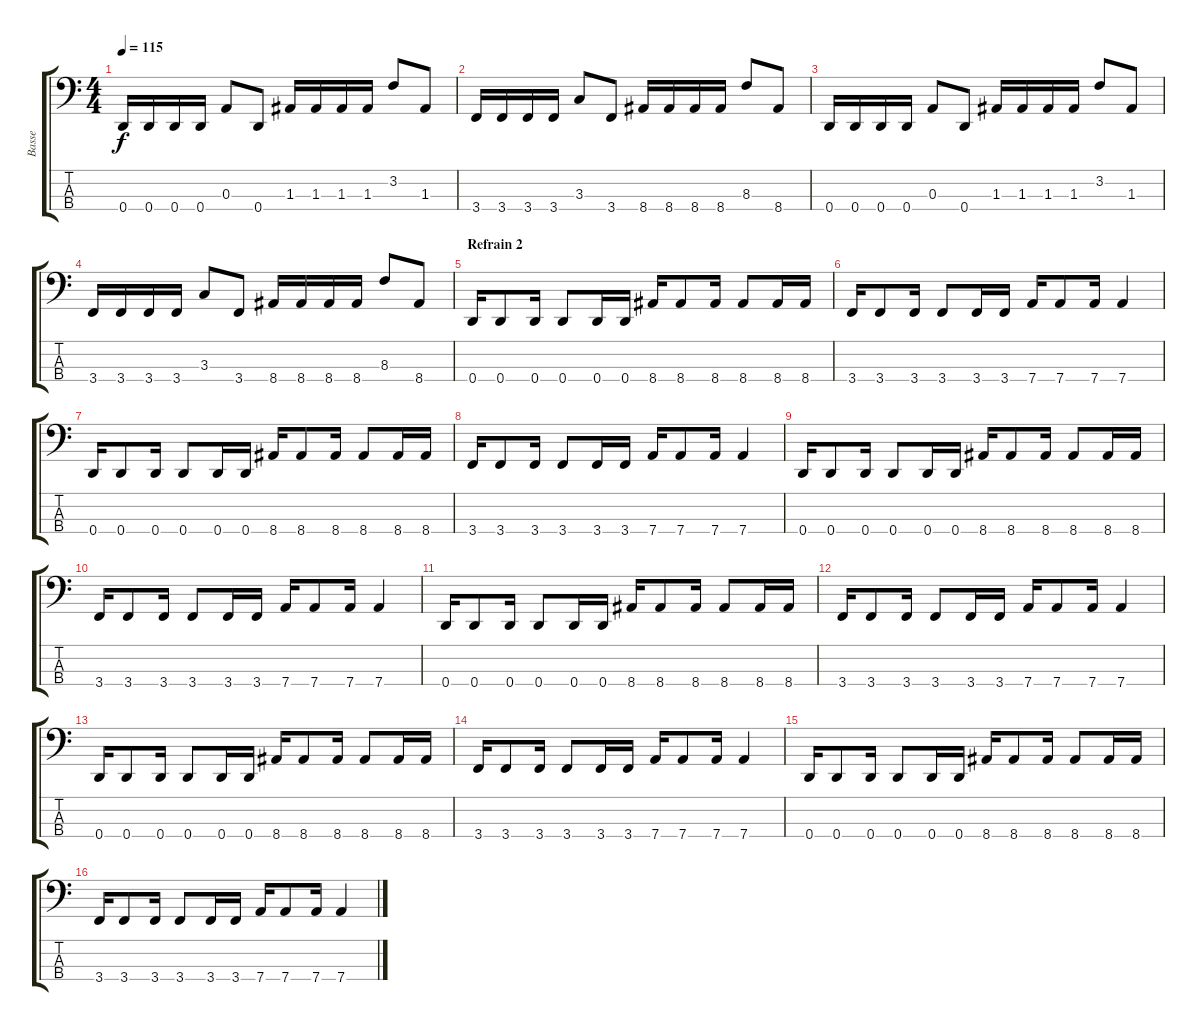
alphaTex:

\track ("Basse" "Basse") {instrument electricbassfinger}
\staff {score tabs}
\tuning (G2 D2 A1 D1) {hide}
\ts (4 4)
\tempo 115
\clef f4
\ks c
0.4.16{dy f} 0.4.16 0.4.16 0.4.16 0.3.8 0.4.8 1.3.16 1.3.16 1.3.16 1.3.16 3.2.8 1.3.8 |
3.4.16 3.4.16 3.4.16 3.4.16 3.3.8 3.4.8 8.4.16 8.4.16 8.4.16 8.4.16 8.3.8 8.4.8 |
0.4.16 0.4.16 0.4.16 0.4.16 0.3.8 0.4.8 1.3.16 1.3.16 1.3.16 1.3.16 3.2.8 1.3.8 |
3.4.16 3.4.16 3.4.16 3.4.16 3.3.8 3.4.8 8.4.16 8.4.16 8.4.16 8.4.16 8.3.8 8.4.8 |
\section ("" "Refrain 2")
0.4.16 0.4.8 0.4.16 0.4.8 0.4.16 0.4.16 8.4.16 8.4.8 8.4.16 8.4.8 8.4.16 8.4.16 |
3.4.16 3.4.8 3.4.16 3.4.8 3.4.16 3.4.16 7.4.16 7.4.8 7.4.16 7.4.4 |
0.4.16 0.4.8 0.4.16 0.4.8 0.4.16 0.4.16 8.4.16 8.4.8 8.4.16 8.4.8 8.4.16 8.4.16 |
3.4.16 3.4.8 3.4.16 3.4.8 3.4.16 3.4.16 7.4.16 7.4.8 7.4.16 7.4.4 |
0.4.16 0.4.8 0.4.16 0.4.8 0.4.16 0.4.16 8.4.16 8.4.8 8.4.16 8.4.8 8.4.16 8.4.16 |
3.4.16 3.4.8 3.4.16 3.4.8 3.4.16 3.4.16 7.4.16 7.4.8 7.4.16 7.4.4 |
0.4.16 0.4.8 0.4.16 0.4.8 0.4.16 0.4.16 8.4.16 8.4.8 8.4.16 8.4.8 8.4.16 8.4.16 |
3.4.16 3.4.8 3.4.16 3.4.8 3.4.16 3.4.16 7.4.16 7.4.8 7.4.16 7.4.4 |
0.4.16 0.4.8 0.4.16 0.4.8 0.4.16 0.4.16 8.4.16 8.4.8 8.4.16 8.4.8 8.4.16 8.4.16 |
3.4.16 3.4.8 3.4.16 3.4.8 3.4.16 3.4.16 7.4.16 7.4.8 7.4.16 7.4.4 |
0.4.16 0.4.8 0.4.16 0.4.8 0.4.16 0.4.16 8.4.16 8.4.8 8.4.16 8.4.8 8.4.16 8.4.16 |
3.4.16 3.4.8 3.4.16 3.4.8 3.4.16 3.4.16 7.4.16 7.4.8 7.4.16 7.4.4
